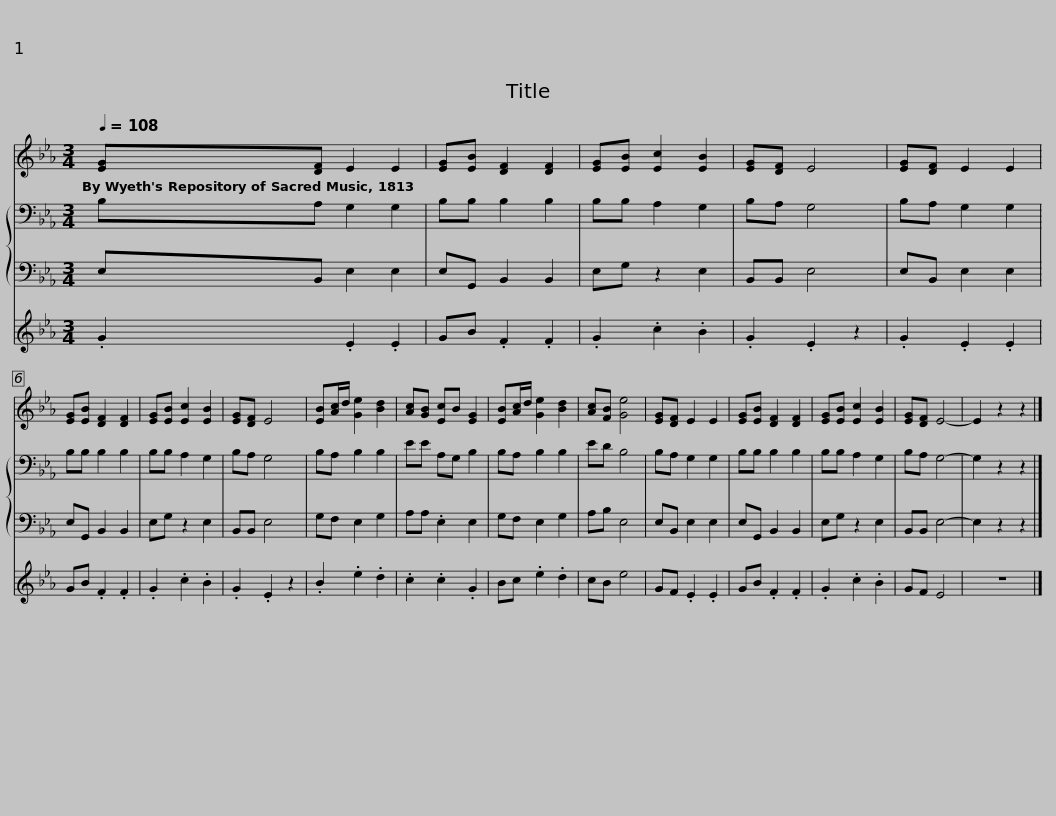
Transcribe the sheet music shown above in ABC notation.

X:1
%%score 1 { 2 | 3 } 4
L:1/8
Q:1/4=108
M:3/4
I:linebreak $
K:Eb
V:1 treble
V:2 bass
V:3 bass
V:4 treble
V:1
 [EG][DF] E2 E2 | [EG][EB] [DF]2 [DF]2 | [EG][EB] [Ec]2 [EB]2 | [EG][DF] E4 |$ [EG][DF] E2 E2 | %5
 [EG][EB] [DF]2 [DF]2 | [EG][EB] [Ec]2 [EB]2 | [EG][DF] E4 | [EB][Ac]/d/ [Ge]2 [Bd]2 | [Ac][GB] [Ec]B [EG]2 | %10
 [EB][Ac]/d/ [Ge]2 [Bd]2 | [Ac][FB] [Ge]4 | [EG][DF] E2 E2 |$ [EG][EB] [DF]2 [DF]2 | [EG][EB] [Ec]2 [EB]2 | %15
 [EG][DF] E4- | E2 z2 z2 |] %17
V:2
 B,A, G,2 G,2 | B,B, B,2 B,2 | B,B, A,2 G,2 | B,A, G,4 |$ B,A, G,2 G,2 | %5
 B,B, B,2 B,2 | B,B, A,2 G,2 | B,A, G,4 | B,A, B,2 B,2 | EE A,G, B,2 | %10
 B,A, B,2 B,2 | ED B,4 | B,A, G,2 G,2 |$ B,B, B,2 B,2 | B,B, A,2 G,2 | %15
 B,A, G,4- | G,2 z2 z2 |] %17
V:3
 E,B,, E,2 E,2 | E,G,, B,,2 B,,2 | E,G, z2 E,2 | B,,B,, E,4 |$ E,B,, E,2 E,2 | %5
 E,G,, B,,2 B,,2 | E,G, z2 E,2 | B,,B,, E,4 | G,F, E,2 G,2 | A,A, .E,2 E,2 | %10
 G,F, E,2 G,2 | A,B, E,4 | E,B,, E,2 E,2 |$ E,G,, B,,2 B,,2 | E,G, z2 E,2 | %15
 B,,B,, E,4- | E,2 z2 z2 |] %17
V:4
 .G2 .E2 .E2 | GB .F2 .F2 | .G2 .c2 .B2 | .G2 .E2 z2 |$ .G2 .E2 .E2 | %5
 GB .F2 .F2 | .G2 .c2 .B2 | .G2 .E2 z2 | .B2 .e2 .d2 | .c2 .c2 .G2 | %10
 Bc .e2 .d2 | cB e4 | GF .E2 .E2 |$ GB .F2 .F2 | .G2 .c2 .B2 | %15
 GF E4 | z6 |] %17
